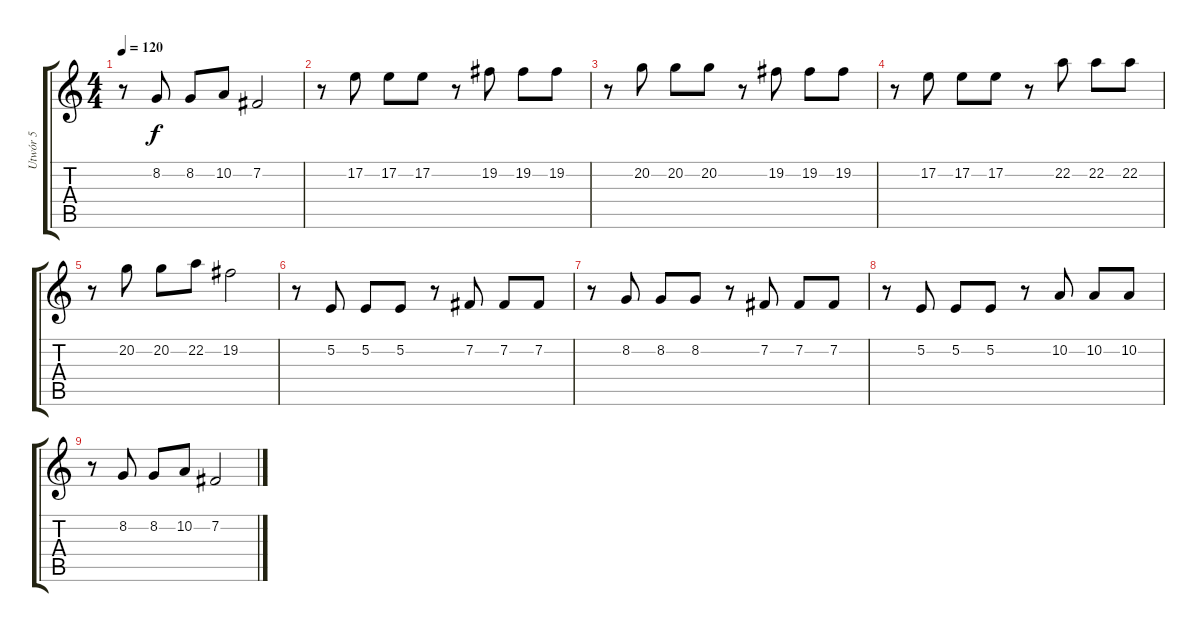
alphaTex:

\track ("Utwór 5" "Utwór 5") {instrument pad4choir}
\staff {score tabs}
\tuning (E4 B3 G3 D3 A2 E2) {hide}
\ts (4 4)
\tempo 120
\clef g2
\ks c
r.8{dy f} 8.2.8 8.2.8 10.2.8 7.2.2 |
r.8 17.2.8 17.2.8 17.2.8 r.8 19.2.8 19.2.8 19.2.8 |
r.8 20.2.8 20.2.8 20.2.8 r.8 19.2.8 19.2.8 19.2.8 |
r.8 17.2.8 17.2.8 17.2.8 r.8 22.2.8 22.2.8 22.2.8 |
r.8 20.2.8 20.2.8 22.2.8 19.2.2 |
r.8 5.2.8 5.2.8 5.2.8 r.8 7.2.8 7.2.8 7.2.8 |
r.8 8.2.8 8.2.8 8.2.8 r.8 7.2.8 7.2.8 7.2.8 |
r.8 5.2.8 5.2.8 5.2.8 r.8 10.2.8 10.2.8 10.2.8 |
r.8 8.2.8 8.2.8 10.2.8 7.2.2
